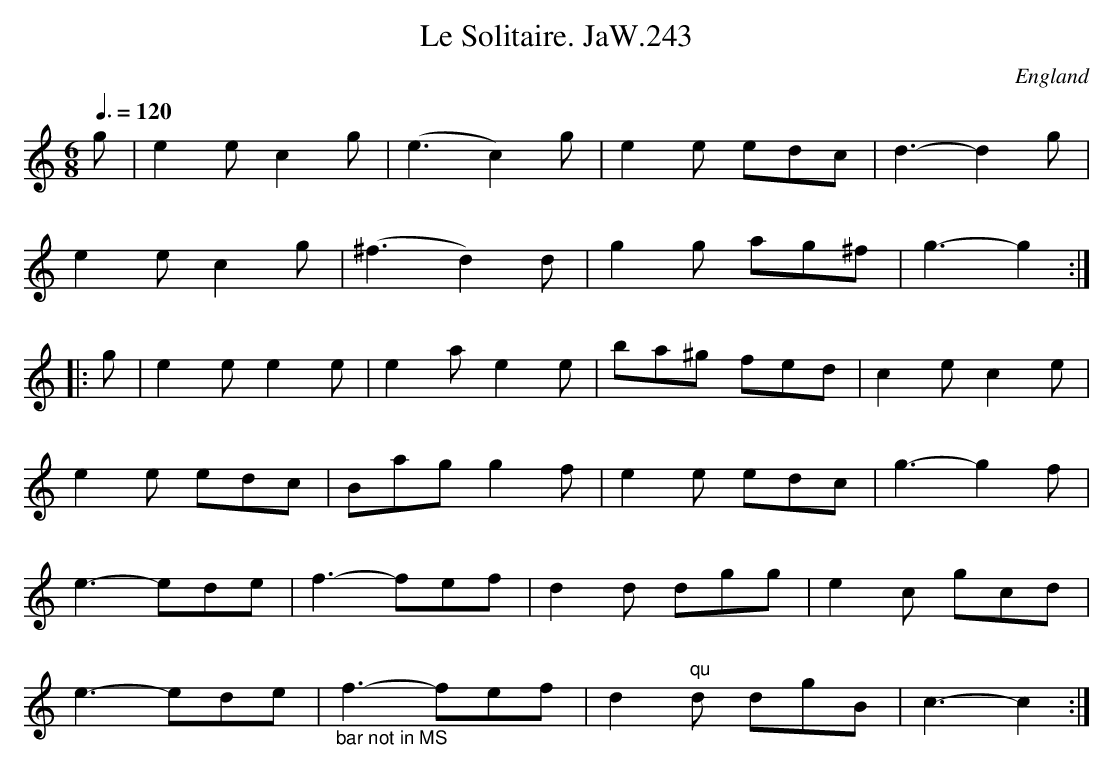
X:1
T:Le Solitaire. JaW.243
L:1/8
M:6/8
O:England
Q:3/8=120
K:C
g|e2e c2g|(e3 c2) g|e2e edc|d3-d2g|!
e2e c2g|(^f3 d2)d|g2g ag^f|g3-g2:|!
|:g|e2e e2e|e2a e2e|ba^g fed|c2e c2e|!
e2e edc|Bag g2f|e2e edc|g3-g2f|!
e3-ede|f3-fef|d2d dgg|e2c gcd|!
e3-ede|"_bar not in MS"f3-fef|d2"qu"d dgB|c3-c2:|
